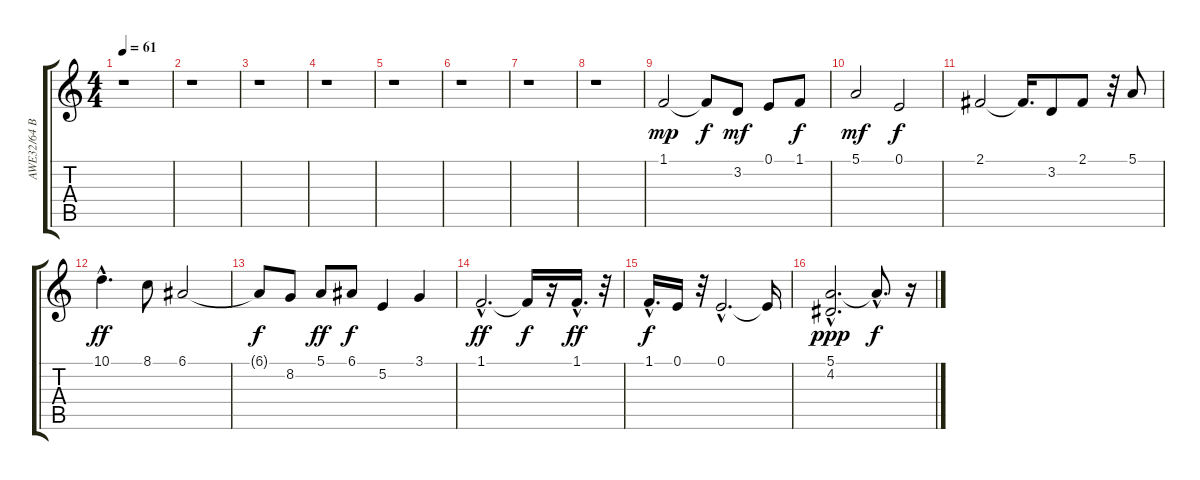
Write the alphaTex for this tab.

\track ("AWE32/64 Bank-0 68-Oboe" "AWE32/64 B") {instrument oboe}
\staff {score tabs}
\tuning (E4 B3 G3 D3 A2 E2) {hide}
\ts (4 4)
\tempo 61
\clef g2
\ks c
r.1{dy mp instrument oboe} |
r.1 |
r.1 |
r.1 |
r.1 |
r.1 |
r.1 |
r.1 |
1.1.2{volume 10 balance 8} 1.1{t}.8{dy f} 3.2.8{dy mf} 0.1.8 1.1.8{dy f} |
5.1.2{dy mf} 0.1.2{dy f} |
2.1.2 2.1{t}.16{d} 3.2.8 2.1.8 r.32 5.1.8 |
10.1{hac}.4{d dy ff} 8.1.8 6.1.2 |
6.1{t}.8{dy f} 8.2.8 5.1.8{dy ff} 6.1.8{dy f} 5.2.4 3.1.4 |
1.1{hac}.2{d dy ff} 1.1{t}.16{dy f} r.16 1.1{hac}.16{d dy ff} r.32 |
1.1{hac}.16{d dy f} 0.1.16 r.32 0.1{hac}.2{d} 0.1{t}.16 |
(5.1{hac} 4.2).2{d dy ppp} 5.1{hac t}.8{d dy f} r.16
